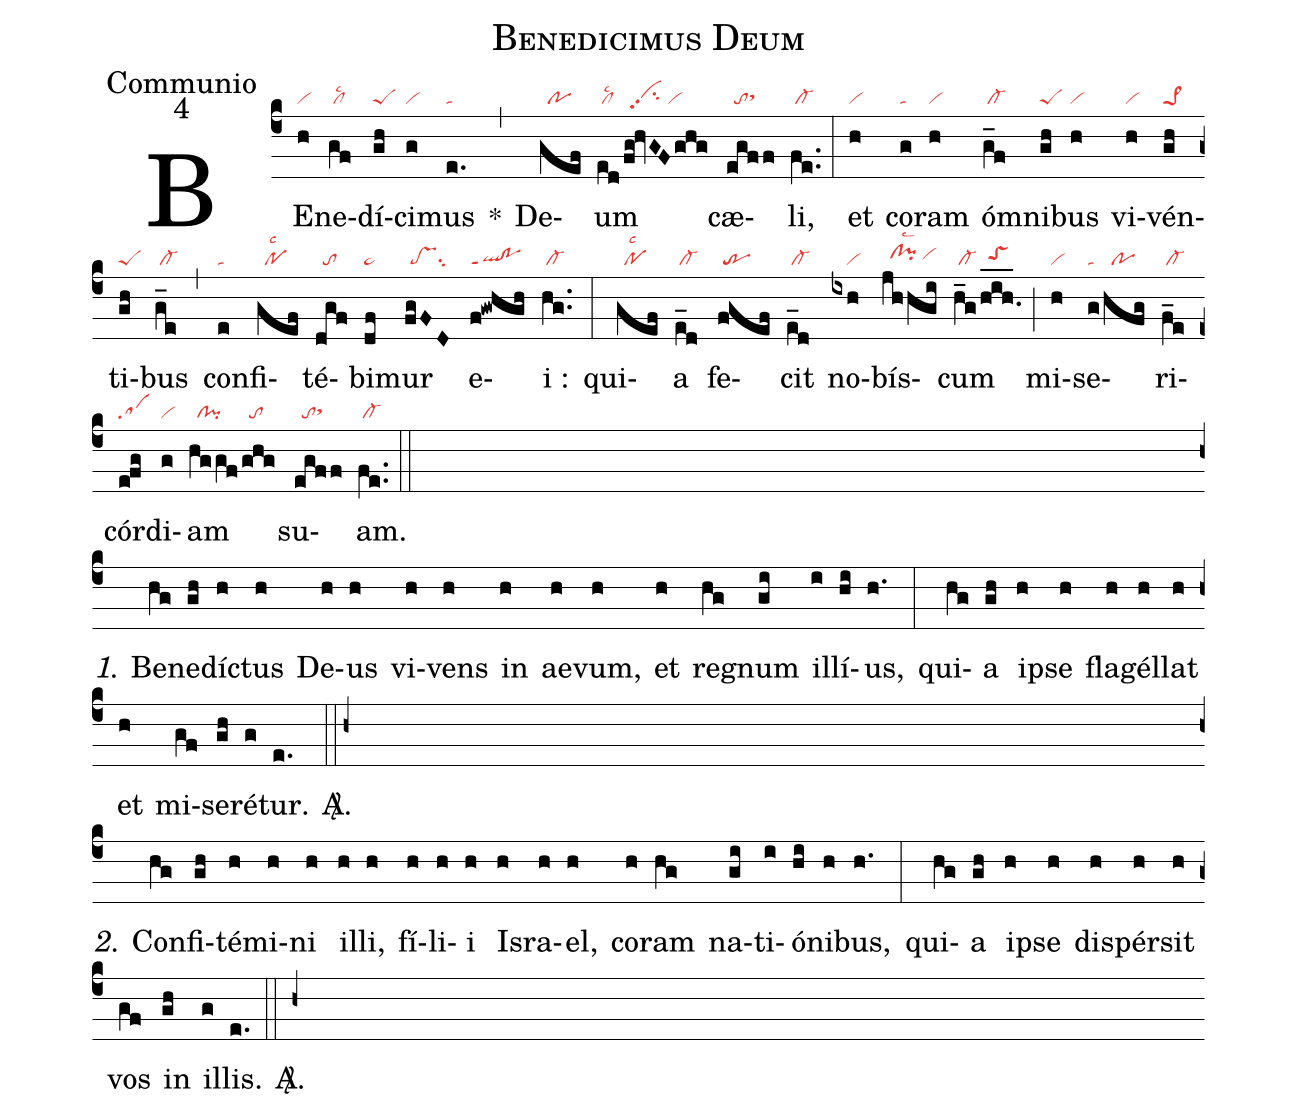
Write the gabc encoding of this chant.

name:Benedicimus Deum;
office-part:Communio;
mode:4;
nabc-lines:1;
%%
(c4) BE(h|vi)ne(gf|/cllsc2)dí(gh|peS)ci(g|vi)mus(e.|ta) *(,)
De(gef|//po)um(ed|/cllsc2|/fg!hvGF/ghg|//vihhpp2su2/vi) cæ(egff|//tosthh)li,(fe..|/cl-) (:)
et(h|vi) co(g|ta)ram(h|vi) ó(g_f|/cl-)mni(gh|peS)bus(h|vi) vi(h|vi)vén(gh|pe>1)ti(gh|peS)bus(g_e|/cl-) (,)
con(e|ta)fi(gef|//polsc2)té(dgf|//to)bi(df|pe~)mur(fgFD|/ptsu2) e(f!gw@hgh|ql!poppt1)i :(hg..|/cl-) (:)
qui(gef|//polsc2)a(e_d|/cl-) fe(fgef|/tr)cit(e_d|/cl-) no(ixh|////vi)bís(jh/hgi|//clhh!pihhlsc2/vihh)cum(h_g|/cl-|/h_i_h._|//toShh) (;)
mi(h|vi)se(g|ta|hfg|//po)ri(f_e|/cl-)cór(e!fg|sa)di(g|vi)am(hg/gf|//cl!pi|/ghg|//to) su(egff|//tosthh)am.(fe..|/cl-) (::Z)

<i>1.</i> Be(hg)ne(gh)díc(h)tus(h) De(h)us(h) vi(h)vens(h) in(h) ae(h)vum,(h) et(h) re(hg)gnum(gi) il(i)lí(hi)us,(h.) (:)
qui(hg)a(gh) ip(h)se(h) fla(h)gél(h)lat(h) et(h) mi(gf)se(gh)ré(g)tur.(e.) <sp>A/</sp>.(::h+Z)

<i>2.</i> Con(hg)fi(gh)té(h)mi(h)ni(h) il(h)li,(h) fí(h)li(h)i(h) Is(h)ra(h)el,(h) co(h)ram(hg) na(gi)ti(i)ó(hi)ni(h)bus,(h.) (:)
qui(hg)a(gh) ip(h)se(h) di(h)spér(h)sit(h) vos(gf) in(gh) il(g)lis.(e.) <sp>A/</sp>.(::h+)
